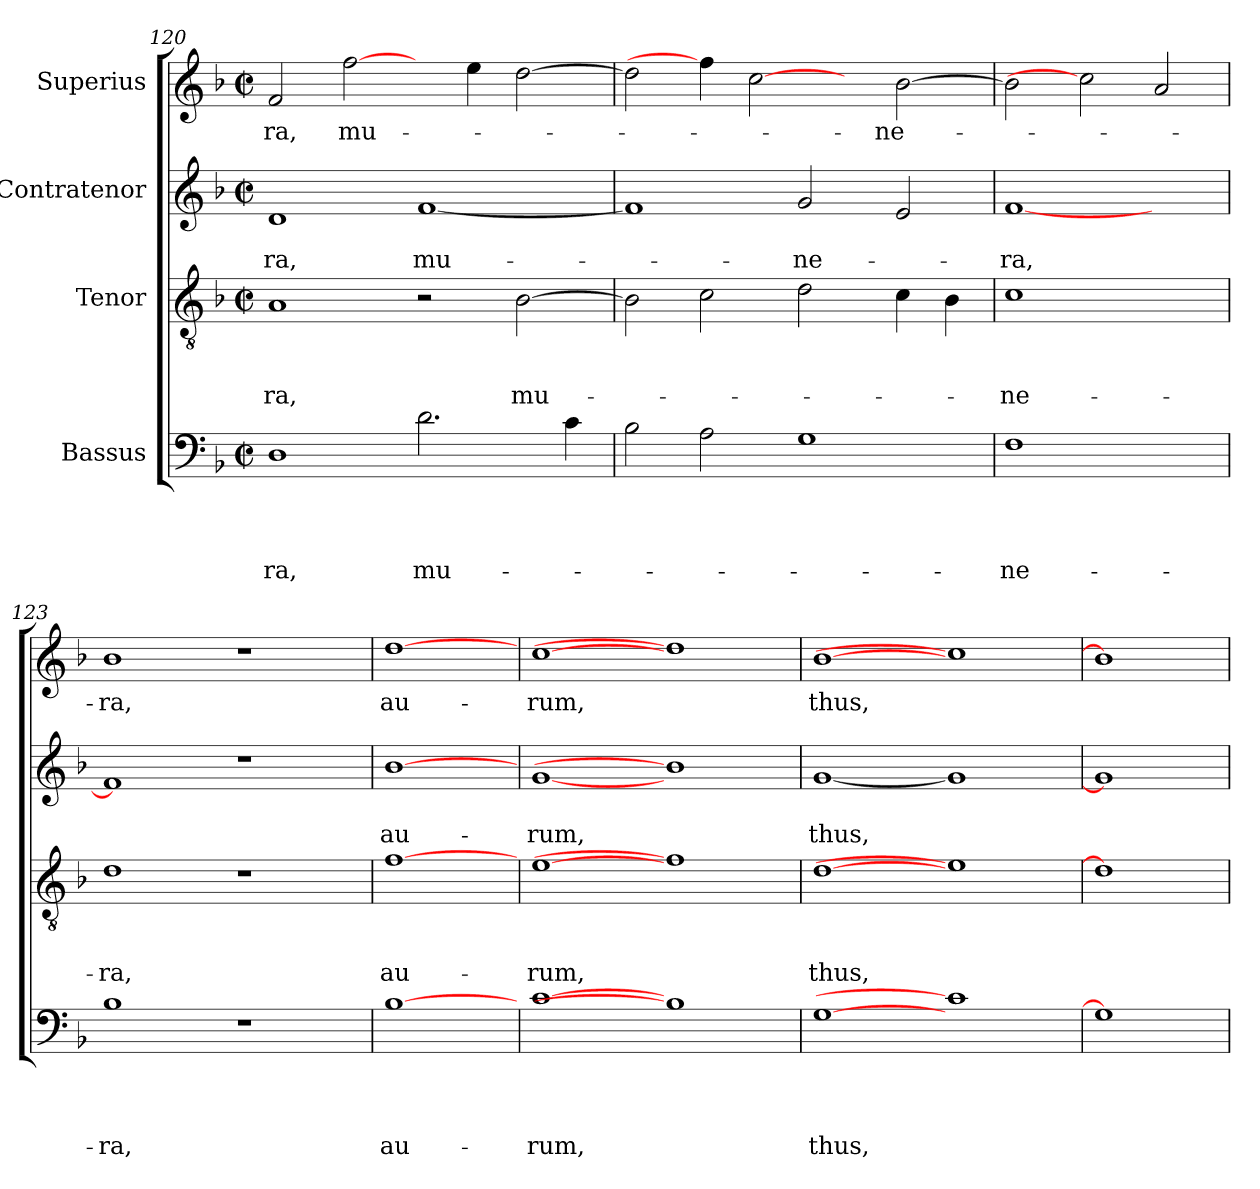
**kern	**text	**text	**text	**text	**kern	**text	**text	**text	**kern	**text	**text	**kern	**text
*part4	*part4	*part4	*part4	*part4	*part3	*part3	*part3	*part3	*part2	*part2	*part2	*part1	*part1
*staff4	*staff4	*staff4	*staff4	*staff4	*staff3	*staff3	*staff3	*staff3	*staff2	*staff2	*staff2	*staff1	*staff1
*I"Bassus	*	*	*	*	*I"Tenor	*	*	*	*I"Contratenor	*	*	*I"Superius	*
*clefF4	*	*	*	*	*clefGv2	*	*	*	*clefG2	*	*	*clefG2	*
*k[b-]	*	*	*	*	*k[b-]	*	*	*	*k[b-]	*	*	*k[b-]	*
*F:	*	*	*	*	*F:	*	*	*	*F:	*	*	*F:	*
*M2/2	*	*	*	*	*M2/2	*	*	*	*M2/2	*	*	*M2/2	*
*met(c|)	*	*	*	*	*met(c|)	*	*	*	*met(c|)	*	*	*met(c|)	*
=120	=120	=120	=120	=120	=120	=120	=120	=120	=120	=120	=120	=120	=120
!	!	!	!	!LO:LY:b	!	!	!	!LO:LY:b	!	!	!LO:LY:b	!	!LO:LY:b
1D	.	.	.	-ra,	1A	.	.	-ra,	1d	.	-ra,	2f/	-ra,
!	!	!	!	!	!	!	!	!	!	!	!	!	!LO:LY:b
.	.	.	.	.	.	.	.	.	.	.	.	[2ff\	mu-
!	!	!	!	!LO:LY:b	!	!	!	!	!	!	!LO:LY:b	!	!
2.d\	.	.	.	mu-	2r	.	.	.	[<1f	.	mu-	4ryy	.
.	.	.	.	.	.	.	.	.	.	.	.	4ee\	.
!	!	!	!	!	!	!	!	!LO:LY:b	!	!	!	!	!
.	.	.	.	.	[<2B-\	.	.	mu-	.	.	.	[<2dd\	.
4c\	.	.	.	.	.	.	.	.	.	.	.	.	.
!!LO:LB:g=z
=121	=121	=121	=121	=121	=121	=121	=121	=121	=121	=121	=121	=121	=121
2B-\	.	.	.	.	2B-\]	.	.	.	1f]	.	.	2dd\]	.
2A\	.	.	.	.	2c\	.	.	.	.	.	.	4ff\]	.
.	.	.	.	.	.	.	.	.	.	.	.	[2cc	.
!	!	!	!	!	!	!	!	!	!	!	!LO:LY:b	!	!
1G	.	.	.	.	2d\	.	.	.	2g/	.	-ne-	.	.
.	.	.	.	.	.	.	.	.	.	.	.	4ryy	.
!	!	!	!	!	!	!	!	!	!	!	!	!	!LO:LY:b
.	.	.	.	.	4c\	.	.	.	2e/	.	.	[>2b-\	-ne-
.	.	.	.	.	4B-\	.	.	.	.	.	.	.	.
=122	=122	=122	=122	=122	=122	=122	=122	=122	=122	=122	=122	=122	=122
!	!	!	!	!LO:LY:b	!	!	!	!LO:LY:b	!	!	!LO:LY:b	!	!
1F	.	.	.	-ne-	1c	.	.	-ne-	[<1f	.	-ra,	2b-\]	.
.	.	.	.	.	.	.	.	.	.	.	.	2cc]	.
2ryy	.	.	.	.	2ryy	.	.	.	2ryy	.	.	2a/	.
=123	=123	=123	=123	=123	=123	=123	=123	=123	=123	=123	=123	=123	=123
!	!	!	!	!LO:LY:b	!	!	!	!LO:LY:b	!	!	!	!	!LO:LY:b
1B-	.	.	.	-ra,	1d	.	.	-ra,	1f]	.	.	1b-	-ra,
1r	.	.	.	.	1r	.	.	.	1r	.	.	1r	.
=124	=124	=124	=124	=124	=124	=124	=124	=124	=124	=124	=124	=124	=124
!	!	!	!	!LO:LY:b	!	!	!	!LO:LY:b	!	!	!LO:LY:b	!	!LO:LY:b
[1B-	.	.	.	au-	[1f	.	.	au-	[1b-	.	au-	[1dd	au-
=125	=125	=125	=125	=125	=125	=125	=125	=125	=125	=125	=125	=125	=125
!	!	!	!	!LO:LY:b	!	!	!	!LO:LY:b	!	!	!LO:LY:b	!	!LO:LY:b
[1c	.	.	.	-rum,	[1e	.	.	-rum,	[1g	.	-rum,	[1cc	-rum,
1B-]	.	.	.	.	1f]	.	.	.	1b-]	.	.	1dd]	.
=126	=126	=126	=126	=126	=126	=126	=126	=126	=126	=126	=126	=126	=126
!	!	!	!	!LO:LY:b	!	!	!	!LO:LY:b	!	!	!LO:LY:b	!	!LO:LY:b
[1G	.	.	.	thus,	[1d	.	.	thus,	[1g	.	thus,	[1b-	thus,
1c]	.	.	.	.	1e]	.	.	.	1g]	.	.	1cc]	.
=127	=127	=127	=127	=127	=127	=127	=127	=127	=127	=127	=127	=127	=127
1G]	.	.	.	.	1d]	.	.	.	1g]	.	.	1b-]	.
=	=	=	=	=	=	=	=	=	=	=	=	=	=
*-	*-	*-	*-	*-	*-	*-	*-	*-	*-	*-	*-	*-	*-
